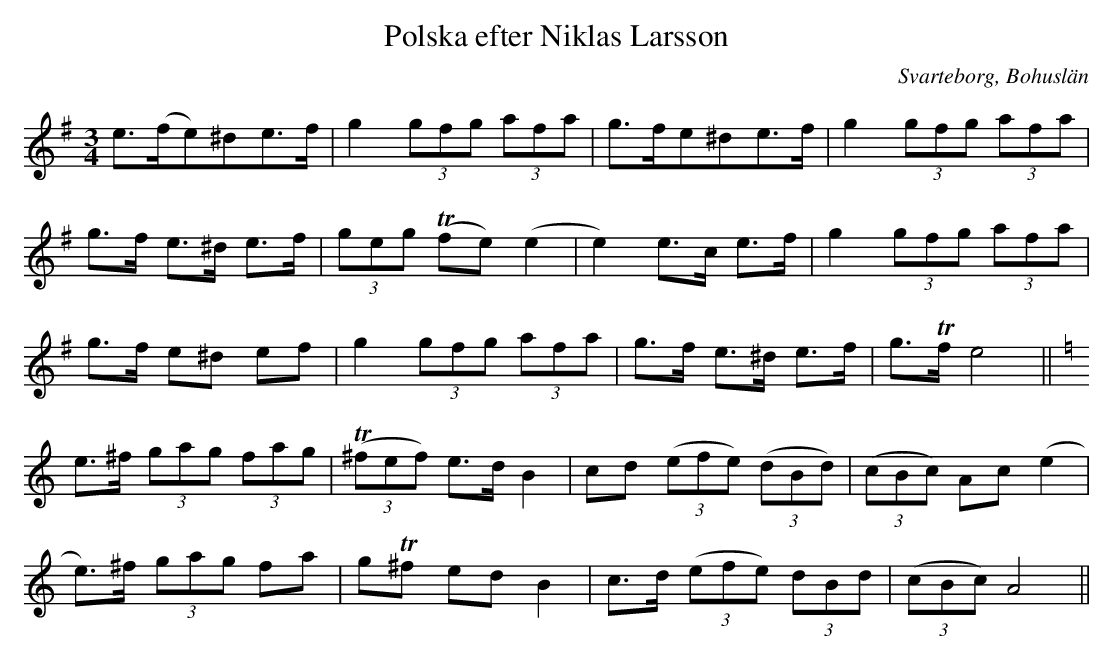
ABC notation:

X:1
T:Polska efter Niklas Larsson
O:Svarteborg, Bohuslän
M:3/4
L:1/8
K:Em
e>(fe)^de>f|g2 (3gfg (3afa|g>fe^de>f|g2 (3gfg (3afa|
g>f e>^d e>f|(3geg (Tfe) (e2|e2) e>c e>f|g2 (3gfg (3afa|
g>f e^d ef|g2 (3gfg (3afa|g>f e>^d e>f|g>Tf e4||
[K: Am]e>^f (3gag (3fag|((3T^fef) e>d B2|cd ((3efe) ((3dBd)|((3cBc) Ac (e2|
e)>^f (3gag fa|gT^f ed B2|c>d ((3efe) (3dBd|((3cBc) A4||
